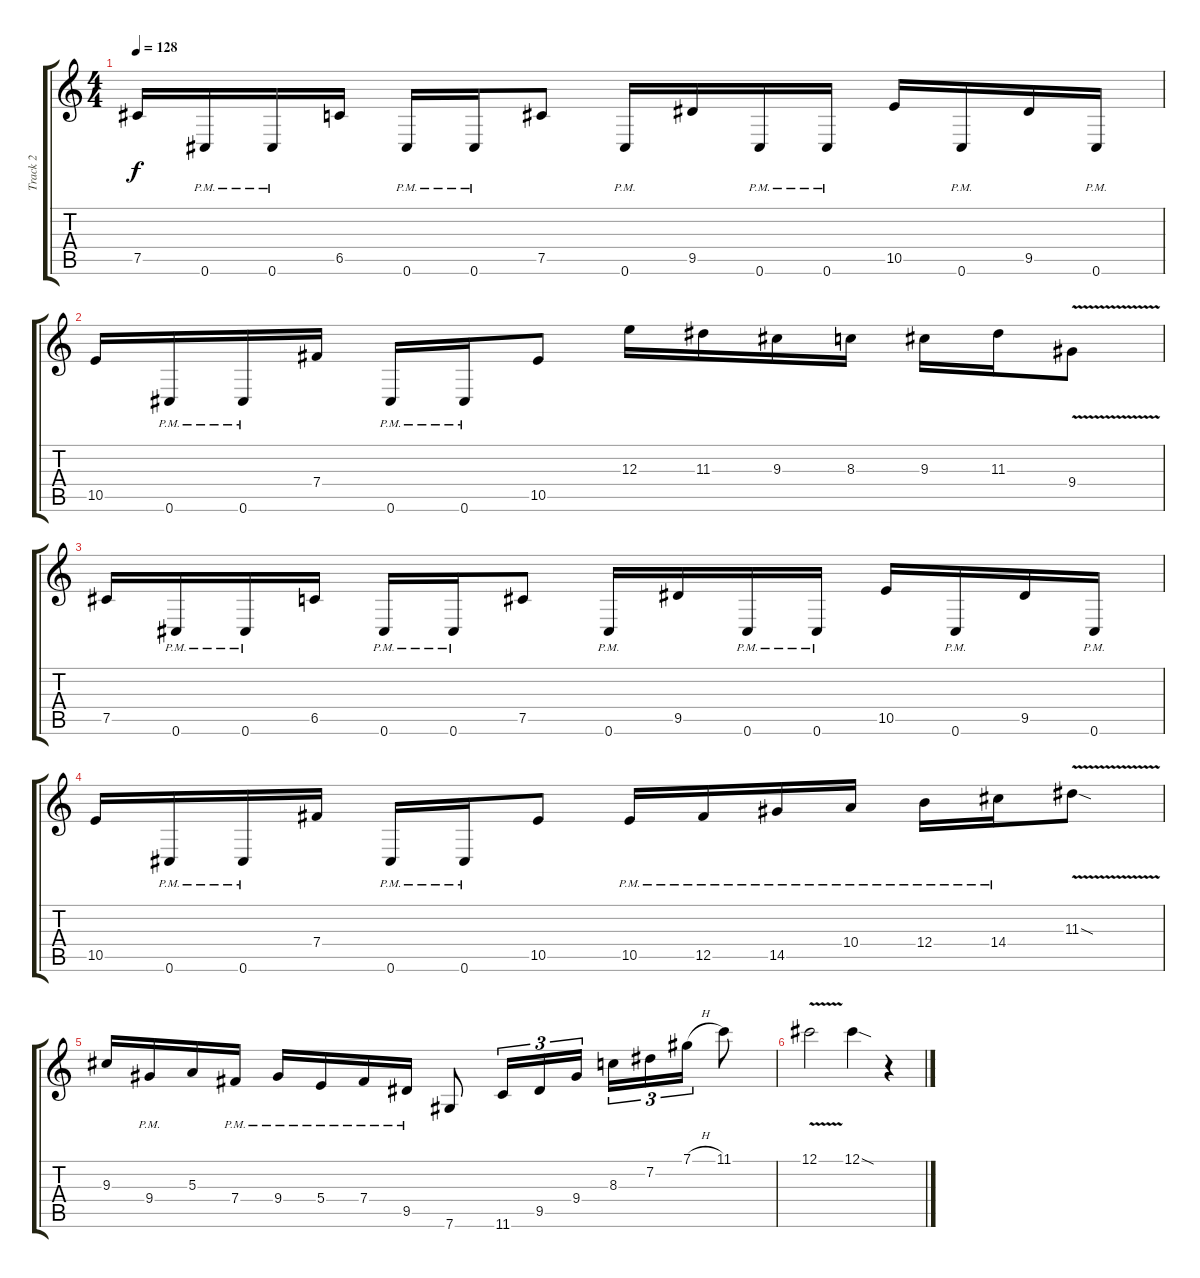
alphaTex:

\track ("Track 2" "Track 2") {instrument distortionguitar}
\staff {score tabs}
\tuning (Db4 Ab3 E3 B2 Gb2 Db2) {hide}
\ts (4 4)
\tempo 128
\clef g2
\ks c
7.5.16{dy f} 0.6{pm}.16 0.6{pm}.16 6.5.16 0.6{pm}.16 0.6{pm}.16 7.5.8 0.6{pm}.16 9.5.16 0.6{pm}.16 0.6{pm}.16 10.5.16 0.6{pm}.16 9.5.16 0.6{pm}.16 |
10.5.16 0.6{pm}.16 0.6{pm}.16 7.4.16 0.6{pm}.16 0.6{pm}.16 10.5.8 12.3.16 11.3.16 9.3.16 8.3.16 9.3.16 11.3.16 9.4{v}.8 |
7.5.16 0.6{pm}.16 0.6{pm}.16 6.5.16 0.6{pm}.16 0.6{pm}.16 7.5.8 0.6{pm}.16 9.5.16 0.6{pm}.16 0.6{pm}.16 10.5.16 0.6{pm}.16 9.5.16 0.6{pm}.16 |
10.5.16 0.6{pm}.16 0.6{pm}.16 7.4.16 0.6{pm}.16 0.6{pm}.16 10.5.8 10.5{pm}.16 12.5{pm}.16 14.5{pm}.16 10.4{pm}.16 12.4{pm}.16 14.4{pm}.16 11.3{v sod}.8 |
9.3.16 9.4{pm}.16 5.3.16 7.4{pm}.16 9.4{pm}.16 5.4{pm}.16 7.4{pm}.16 9.5{pm}.16 7.6.8 11.6.16{tu (3 2)} 9.5.16{tu (3 2)} 9.4.16{tu (3 2)} 8.3.16{tu (3 2)} 7.2.16{tu (3 2)} 7.1{h}.16{tu (3 2)} 11.1.8 |
12.1{v}.2 12.1{sod}.4 r.4
